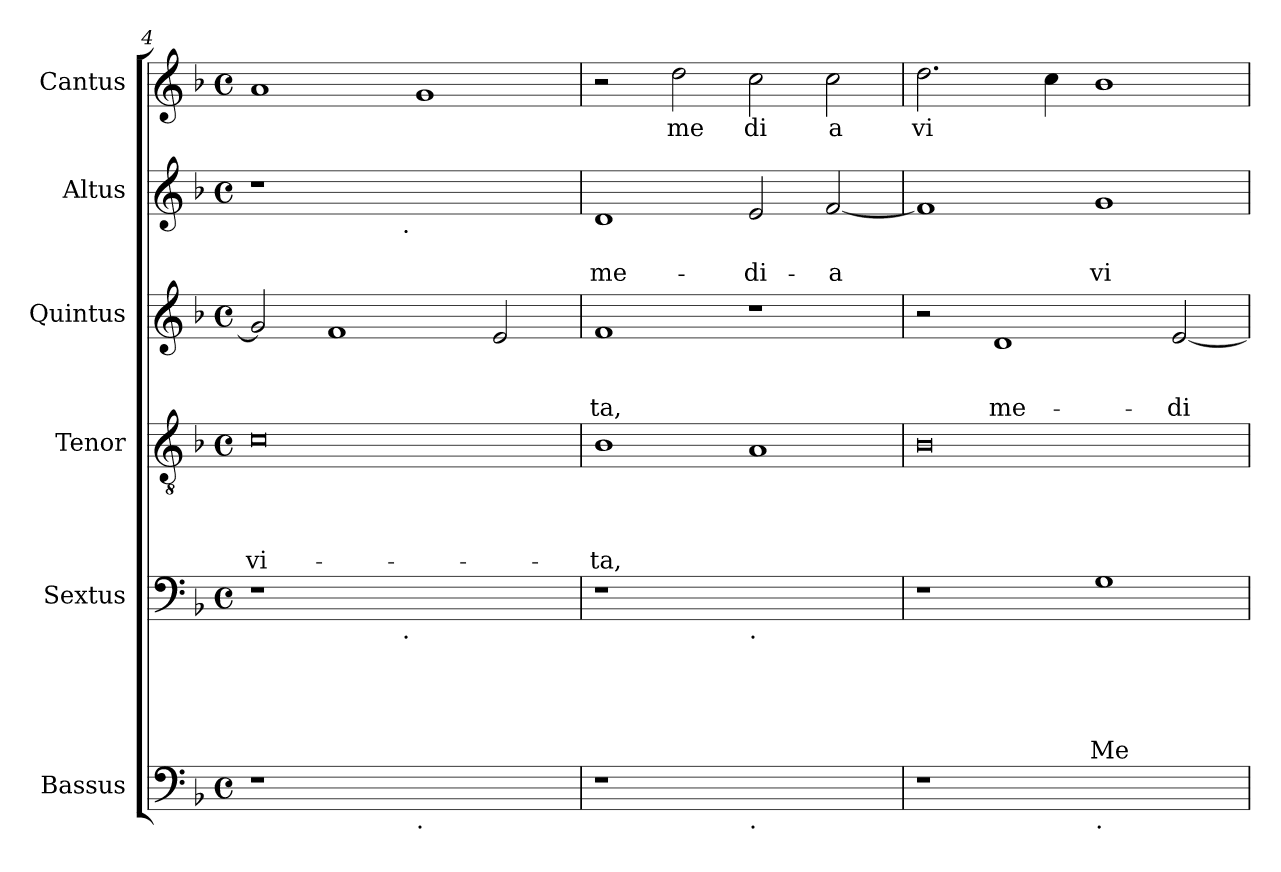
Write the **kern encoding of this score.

**kern	**kern	**text	**text	**text	**text	**text	**kern	**text	**text	**text	**text	**kern	**text	**text	**text	**kern	**text	**text	**kern	**text
*part6	*part5	*part5	*part5	*part5	*part5	*part5	*part4	*part4	*part4	*part4	*part4	*part3	*part3	*part3	*part3	*part2	*part2	*part2	*part1	*part1
*staff6	*staff5	*staff5	*staff5	*staff5	*staff5	*staff5	*staff4	*staff4	*staff4	*staff4	*staff4	*staff3	*staff3	*staff3	*staff3	*staff2	*staff2	*staff2	*staff1	*staff1
*I"Bassus	*I"Sextus	*	*	*	*	*	*I"Tenor	*	*	*	*	*I"Quintus	*	*	*	*I"Altus	*	*	*I"Cantus	*
*clefF4	*clefF4	*	*	*	*	*	*clefGv2	*	*	*	*	*clefG2	*	*	*	*clefG2	*	*	*clefG2	*
*k[b-]	*k[b-]	*	*	*	*	*	*k[b-]	*	*	*	*	*k[b-]	*	*	*	*k[b-]	*	*	*k[b-]	*
*F:	*F:	*	*	*	*	*	*F:	*	*	*	*	*F:	*	*	*	*F:	*	*	*F:	*
*M4/4	*M4/4	*	*	*	*	*	*M4/4	*	*	*	*	*M4/4	*	*	*	*M4/4	*	*	*M4/4	*
*met(c)	*met(c)	*	*	*	*	*	*met(c)	*	*	*	*	*met(c)	*	*	*	*met(c)	*	*	*met(c)	*
=4	=4	=4	=4	=4	=4	=4	=4	=4	=4	=4	=4	=4	=4	=4	=4	=4	=4	=4	=4	=4
!	!	!	!	!	!	!	!	!	!	!	!LO:LY:b	!	!	!	!	!	!	!	!	!
*	*^	*	*	*	*	*	*	*	*	*	*	*	*	*	*	*^	*	*	*	*
1r	1r	2ryy	.	.	.	.	.	0c	.	.	.	vi-	2g/]	.	.	.	1r	2ryy	.	.	1a	.
.	.	4...ryy	.	.	.	.	.	.	.	.	.	.	1f	.	.	.	.	4...ryy	.	.	.	.
!	!	!	!	!	!	!	!	!	!	!	!	!	!	!	!	!	!	!LO:TX:b:t=.	!	!	!	!
!	!	!LO:TX:b:t=.	!	!	!	!	!	!	!	!	!	!	!	!	!	!	!	!	!	!	!	!
.	.	1ryy	.	.	.	.	.	.	.	.	.	.	.	.	.	.	.	1ryy	.	.	.	.
!LO:TX:b:t=.	!	!	!	!	!	!	!	!	!	!	!	!	!	!	!	!	!	!	!	!	!	!
1ryy	1ryy	.	.	.	.	.	.	.	.	.	.	.	.	.	.	.	1ryy	.	.	.	1g	.
.	.	.	.	.	.	.	.	.	.	.	.	.	2e/	.	.	.	.	.	.	.	.	.
.	.	32ryy	.	.	.	.	.	.	.	.	.	.	.	.	.	.	.	32ryy	.	.	.	.
=5!	=5!	=5!	=5!	=5!	=5!	=5!	=5!	=5!	=5!	=5!	=5!	=5!	=5!	=5!	=5!	=5!	=5!	=5!	=5!	=5!	=5!	=5!
!	!	!	!	!	!	!	!	!	!	!	!	!LO:LY:b	!	!	!	!LO:LY:b	!	!	!	!LO:LY:b	!	!
*	*v	*v	*	*	*	*	*	*	*	*	*	*	*	*	*	*	*v	*v	*	*	*	*
1r	1r	.	.	.	.	.	1B-	.	.	.	-ta,	1f	.	.	-ta,	1d	.	me-	2r	.
!	!	!	!	!	!	!	!	!	!	!	!	!	!	!	!	!	!	!	!	!LO:LY:b
.	.	.	.	.	.	.	.	.	.	.	.	.	.	.	.	.	.	.	2dd\	me
!	!LO:TX:b:t=.	!	!	!	!	!	!	!	!	!	!	!	!	!	!	!	!	!	!	!
!LO:TX:b:t=.	!	!	!	!	!	!	!	!	!	!	!	!	!	!	!	!	!	!	!	!
!	!	!	!	!	!	!	!	!	!	!	!	!	!	!	!	!	!	!LO:LY:b	!	!LO:LY:b
1ryy	1ryy	.	.	.	.	.	1A	.	.	.	.	1r	.	.	.	2e/	.	-di-	2cc\	di
!	!	!	!	!	!	!	!	!	!	!	!	!	!	!	!	!	!	!LO:LY:b	!	!LO:LY:b
.	.	.	.	.	.	.	.	.	.	.	.	.	.	.	.	[<2f/	.	-a	2cc\	a
=6!	=6!	=6!	=6!	=6!	=6!	=6!	=6!	=6!	=6!	=6!	=6!	=6!	=6!	=6!	=6!	=6!	=6!	=6!	=6!	=6!
!	!	!	!	!	!	!	!	!	!	!	!	!	!	!	!	!	!	!	!	!LO:LY:b
1r	1r	.	.	.	.	.	0B-	.	.	.	.	2r	.	.	.	1f]	.	.	2.dd\	vi
!	!	!	!	!	!	!	!	!	!	!	!	!	!	!	!LO:LY:b	!	!	!	!	!
.	.	.	.	.	.	.	.	.	.	.	.	1d	.	.	me-	.	.	.	.	.
.	.	.	.	.	.	.	.	.	.	.	.	.	.	.	.	.	.	.	4cc\	.
!LO:TX:b:t=.	!	!	!	!	!	!	!	!	!	!	!	!	!	!	!	!	!	!	!	!
!	!	!	!	!	!	!LO:LY:b	!	!	!	!	!	!	!	!	!	!	!	!LO:LY:b	!	!
1ryy	1G	.	.	.	.	Me-	.	.	.	.	.	.	.	.	.	1g	.	vi-	1b-	.
!	!	!	!	!	!	!	!	!	!	!	!	!	!	!	!LO:LY:b	!	!	!	!	!
.	.	.	.	.	.	.	.	.	.	.	.	[<2e/	.	.	-di-	.	.	.	.	.
=!	=!	=!	=!	=!	=!	=!	=!	=!	=!	=!	=!	=!	=!	=!	=!	=!	=!	=!	=!	=!
*-	*-	*-	*-	*-	*-	*-	*-	*-	*-	*-	*-	*-	*-	*-	*-	*-	*-	*-	*-	*-
